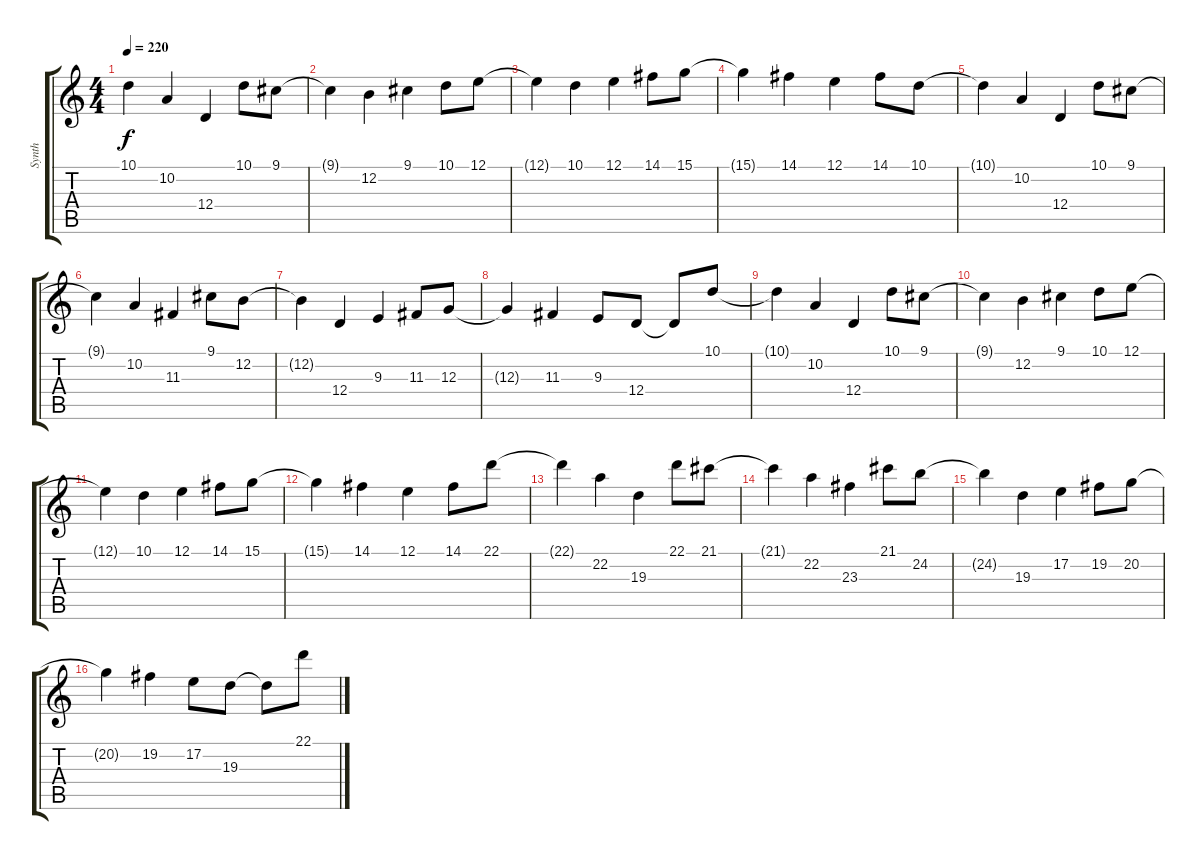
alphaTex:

\track ("Synth" "Synth") {instrument lead1square}
\staff {score tabs}
\tuning (E4 B3 G3 D3 A2 E2) {hide}
\ts (4 4)
\tempo 220
\clef g2
\ks c
10.1{t}.4{dy f} 10.2.4 12.4.4 10.1.8 9.1.8 |
9.1{t}.4 12.2.4 9.1.4 10.1.8 12.1.8 |
12.1{t}.4 10.1.4 12.1.4 14.1.8 15.1.8 |
15.1{t}.4 14.1.4 12.1.4 14.1.8 10.1.8 |
10.1{t}.4 10.2.4 12.4.4 10.1.8 9.1.8 |
9.1{t}.4 10.2.4 11.3.4 9.1.8 12.2.8 |
12.2{t}.4 12.4.4 9.3.4 11.3.8 12.3.8 |
12.3{t}.4 11.3.4 9.3.8 12.4.8 12.4{t}.8 10.1.8 |
10.1{t}.4 10.2.4 12.4.4 10.1.8 9.1.8 |
9.1{t}.4 12.2.4 9.1.4 10.1.8 12.1.8 |
12.1{t}.4 10.1.4 12.1.4 14.1.8 15.1.8 |
15.1{t}.4 14.1.4 12.1.4 14.1.8 22.1.8 |
22.1{t}.4 22.2.4 19.3.4 22.1.8 21.1.8 |
21.1{t}.4 22.2.4 23.3.4 21.1.8 24.2.8 |
24.2{t}.4 19.3.4 17.2.4 19.2.8 20.2.8 |
20.2{t}.4 19.2.4 17.2.8 19.3.8 19.3{t}.8 22.1.8
